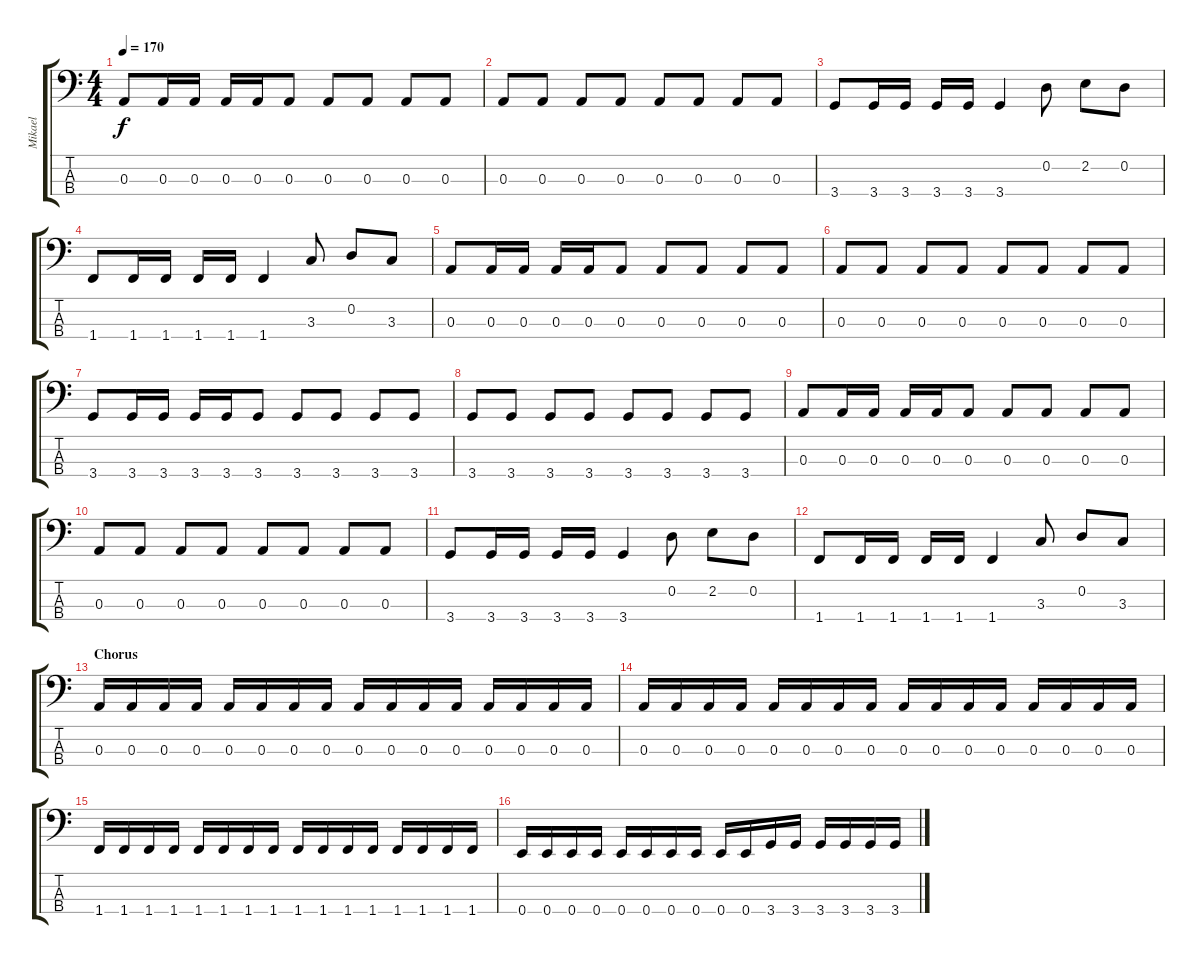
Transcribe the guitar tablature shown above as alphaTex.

\track ("Mikael" "Mikael") {instrument electricbasspick}
\staff {score tabs}
\tuning (G2 D2 A1 E1) {hide}
\ts (4 4)
\tempo 170
\clef f4
\ks c
0.3.8{dy f} 0.3.16 0.3.16 0.3.16 0.3.16 0.3.8 0.3.8 0.3.8 0.3.8 0.3.8 |
0.3.8 0.3.8 0.3.8 0.3.8 0.3.8 0.3.8 0.3.8 0.3.8 |
3.4.8 3.4.16 3.4.16 3.4.16 3.4.16 3.4.4 0.2.8 2.2.8 0.2.8 |
1.4.8 1.4.16 1.4.16 1.4.16 1.4.16 1.4.4 3.3.8 0.2.8 3.3.8 |
0.3.8 0.3.16 0.3.16 0.3.16 0.3.16 0.3.8 0.3.8 0.3.8 0.3.8 0.3.8 |
0.3.8 0.3.8 0.3.8 0.3.8 0.3.8 0.3.8 0.3.8 0.3.8 |
3.4.8 3.4.16 3.4.16 3.4.16 3.4.16 3.4.8 3.4.8 3.4.8 3.4.8 3.4.8 |
3.4.8 3.4.8 3.4.8 3.4.8 3.4.8 3.4.8 3.4.8 3.4.8 |
0.3.8 0.3.16 0.3.16 0.3.16 0.3.16 0.3.8 0.3.8 0.3.8 0.3.8 0.3.8 |
0.3.8 0.3.8 0.3.8 0.3.8 0.3.8 0.3.8 0.3.8 0.3.8 |
3.4.8 3.4.16 3.4.16 3.4.16 3.4.16 3.4.4 0.2.8 2.2.8 0.2.8 |
1.4.8 1.4.16 1.4.16 1.4.16 1.4.16 1.4.4 3.3.8 0.2.8 3.3.8 |
\section ("" "Chorus")
0.3.16 0.3.16 0.3.16 0.3.16 0.3.16 0.3.16 0.3.16 0.3.16 0.3.16 0.3.16 0.3.16 0.3.16 0.3.16 0.3.16 0.3.16 0.3.16 |
0.3.16 0.3.16 0.3.16 0.3.16 0.3.16 0.3.16 0.3.16 0.3.16 0.3.16 0.3.16 0.3.16 0.3.16 0.3.16 0.3.16 0.3.16 0.3.16 |
1.4.16 1.4.16 1.4.16 1.4.16 1.4.16 1.4.16 1.4.16 1.4.16 1.4.16 1.4.16 1.4.16 1.4.16 1.4.16 1.4.16 1.4.16 1.4.16 |
0.4.16 0.4.16 0.4.16 0.4.16 0.4.16 0.4.16 0.4.16 0.4.16 0.4.16 0.4.16 3.4.16 3.4.16 3.4.16 3.4.16 3.4.16 3.4.16
